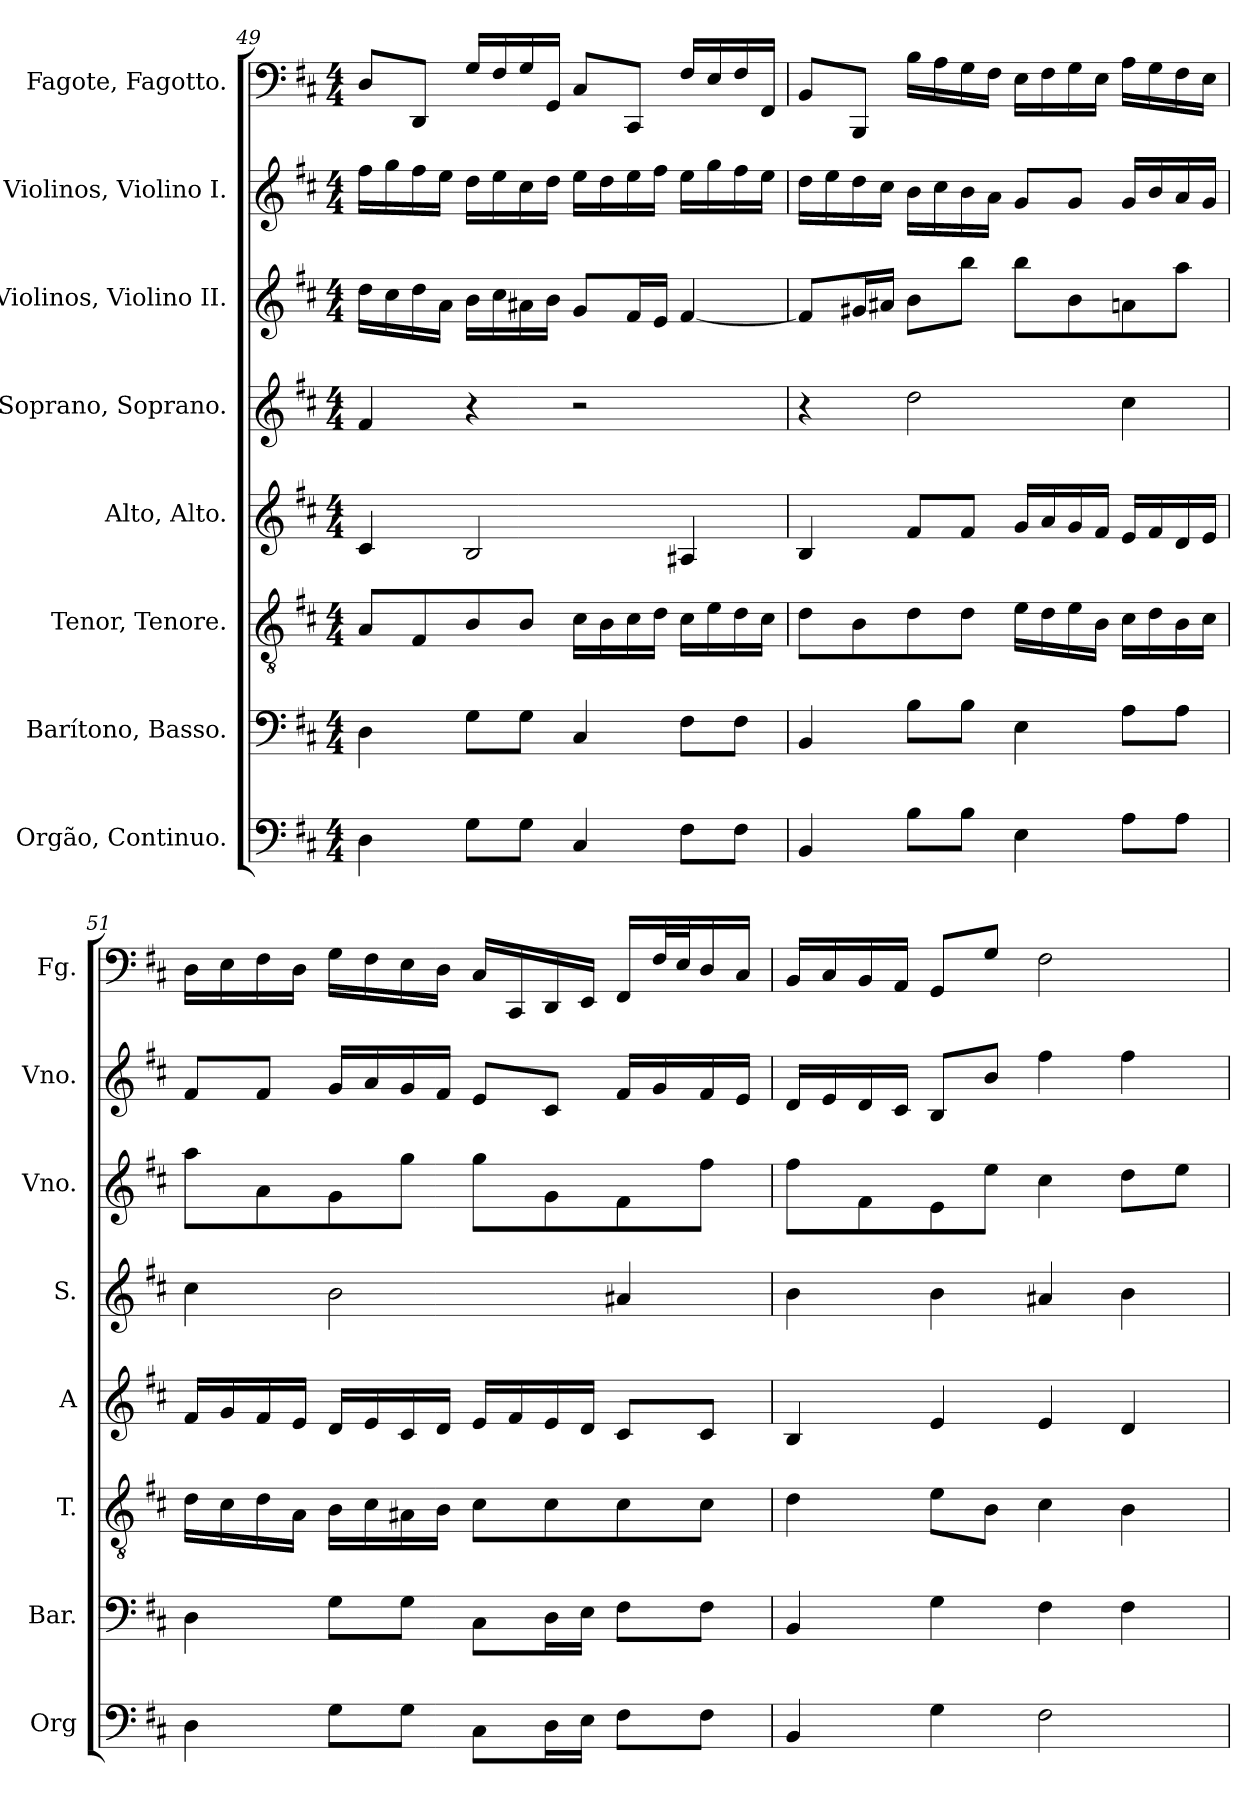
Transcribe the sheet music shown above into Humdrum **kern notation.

**kern	**kern	**kern	**kern	**kern	**kern	**kern	**kern
*part8	*part7	*part6	*part5	*part4	*part3	*part2	*part1
*staff8	*staff7	*staff6	*staff5	*staff4	*staff3	*staff2	*staff1
*I"Orgão, Continuo.	*I"Barítono, Basso.	*I"Tenor, Tenore.	*I"Alto, Alto.	*I"Soprano, Soprano.	*I"Violinos, Violino II.	*I"Violinos, Violino I.	*I"Fagote, Fagotto.
*I'Org	*I'Bar.	*I'T.	*I'A	*I'S.	*I'Vno.	*I'Vno.	*I'Fg.
!!LO:PB:g=z
*clefF4	*clefF4	*clefGv2	*clefG2	*clefG2	*clefG2	*clefG2	*clefF4
*k[f#c#]	*k[f#c#]	*k[f#c#]	*k[f#c#]	*k[f#c#]	*k[f#c#]	*k[f#c#]	*k[f#c#]
*M4/4	*M4/4	*M4/4	*M4/4	*M4/4	*M4/4	*M4/4	*M4/4
=49	=49	=49	=49	=49	=49	=49	=49
4D\	4D\	8A/L	4c#/	4f#/	16dd\LL	16ff#\LL	8D/L
.	.	.	.	.	16cc#\	16gg\	.
.	.	8F#/	.	.	16dd\	16ff#\	8DD/J
.	.	.	.	.	16a\JJ	16ee\JJ	.
8G\L	8G\L	8B/	2B/	4r	16b\LL	16dd\LL	16G/LL
.	.	.	.	.	16cc#\	16ee\	16F#/
8G\J	8G\J	8B/J	.	.	16a#X\	16cc#\	16G/
.	.	.	.	.	16b\JJ	16dd\JJ	16GG/JJ
4C#/	4C#/	16c#\LL	.	2r	8g/L	16ee\LL	8C#/L
.	.	16B\	.	.	.	16dd\	.
.	.	16c#\	.	.	16f#/L	16ee\	8CC#/J
.	.	16d\JJ	.	.	16e/JJ	16ff#\JJ	.
8F#\L	8F#\L	16c#\LL	4A#X/	.	[4f#/	16ee\LL	16F#/LL
.	.	16e\	.	.	.	16gg\	16E/
8F#\J	8F#\J	16d\	.	.	.	16ff#\	16F#/
.	.	16c#\JJ	.	.	.	16ee\JJ	16FF#/JJ
=50	=50	=50	=50	=50	=50	=50	=50
4BB/	4BB/	8d\L	4B/	4r	8f#/L]	16dd\LL	8BB/L
.	.	.	.	.	.	16ee\	.
.	.	8B\	.	.	16g#X/L	16dd\	8BBB/J
.	.	.	.	.	16a#X/JJ	16cc#\JJ	.
8B\L	8B\L	8d\	8f#/L	2dd\	8b\L	16b\LL	16B\LL
.	.	.	.	.	.	16cc#\	16A\
8B\J	8B\J	8d\J	8f#/J	.	8bb\J	16b\	16G\
.	.	.	.	.	.	16a\JJ	16F#\JJ
4E\	4E\	16e\LL	16g/LL	.	8bb\L	8g/L	16E\LL
.	.	16d\	16a/	.	.	.	16F#\
.	.	16e\	16g/	.	8b\	8g/J	16G\
.	.	16B\JJ	16f#/JJ	.	.	.	16E\JJ
8A\L	8A\L	16c#\LL	16e/LL	4cc#\	8an\	16g/LL	16A\LL
.	.	16d\	16f#/	.	.	16b/	16G\
8A\J	8A\J	16B\	16d/	.	8aa\J	16a/	16F#\
.	.	16c#\JJ	16e/JJ	.	.	16g/JJ	16E\JJ
!!LO:PB:g=z
=51	=51	=51	=51	=51	=51	=51	=51
4D\	4D\	16d\LL	16f#/LL	4cc#\	8aa\L	8f#/L	16D\LL
.	.	16c#\	16g/	.	.	.	16E\
.	.	16d\	16f#/	.	8a\	8f#/J	16F#\
.	.	16A\JJ	16e/JJ	.	.	.	16D\JJ
8G\L	8G\L	16B\LL	16d/LL	2b\	8g\	16g/LL	16G\LL
.	.	16c#\	16e/	.	.	16a/	16F#\
8G\J	8G\J	16A#X\	16c#/	.	8gg\J	16g/	16E\
.	.	16B\JJ	16d/JJ	.	.	16f#/JJ	16D\JJ
8C#\L	8C#\L	8c#\L	16e/LL	.	8gg\L	8e/L	16C#/LL
.	.	.	16f#/	.	.	.	16CC#/
16D\L	16D\L	8c#\	16e/	.	8g\	8c#/J	16DD/
16E\JJ	16E\JJ	.	16d/JJ	.	.	.	16EE/JJ
8F#\L	8F#\L	8c#\	8c#/L	4a#X/	8f#\	16f#/LL	16FF#/LL
.	.	.	.	.	.	16g/	32F#/L
.	.	.	.	.	.	.	32E/J
8F#\J	8F#\J	8c#\J	8c#/J	.	8ff#\J	16f#/	16D/
.	.	.	.	.	.	16e/JJ	16C#/JJ
=52	=52	=52	=52	=52	=52	=52	=52
*	*	*	*	*	*	*	*^
4BB/	4BB/	4d\	4B/	4b\	8ff#\L	16d/LL	16BB/LL	2.ryy
.	.	.	.	.	.	16e/	16C#/	.
.	.	.	.	.	8f#\	16d/	16BB/	.
.	.	.	.	.	.	16c#/JJ	16AA/JJ	.
*	*	*	*	*	*	*	*MM70	*
4G\	4G\	8e\L	4e/	4b\	8e\	8B/L	8GG/L	.
*	*	*	*	*	*	*	*MM64	*
.	.	8B\J	.	.	8ee\J	8b/J	8G/J	.
*	*	*	*	*	*	*	*MM56	*
2F#\	4F#\	4c#\	4e/	4a#X/	4cc#\	4ff#\	2F#\	.
*	*	*	*	*	*	*	*MM54	*
.	4F#\	4B\	4d/	4b\	8dd\L	4ff#\	.	4ryy
.	.	.	.	.	8ee\J	.	.	.
*	*	*	*	*	*	*	*v	*v
=	=	=	=	=	=	=	=
*-	*-	*-	*-	*-	*-	*-	*-
